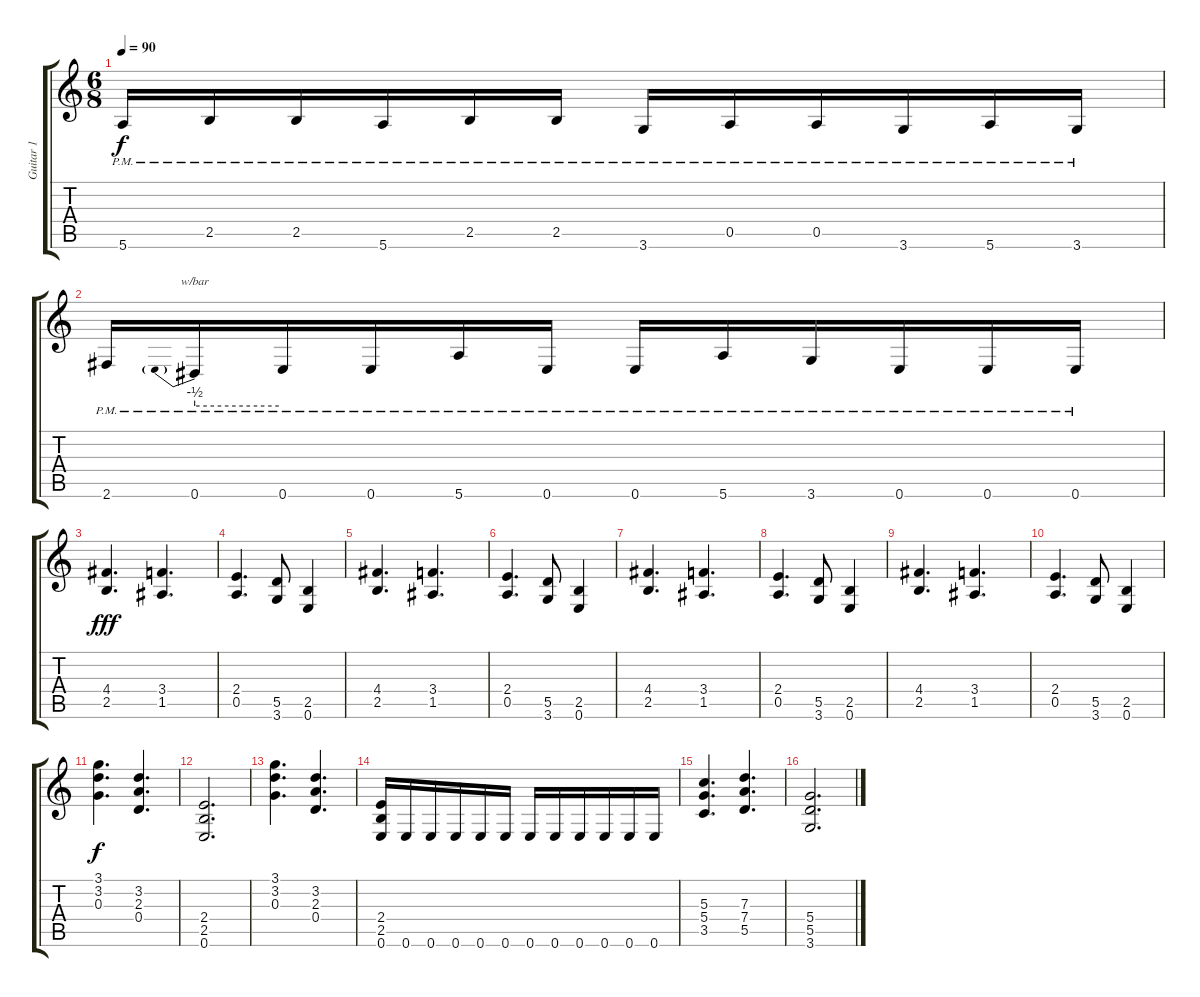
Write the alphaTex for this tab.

\track ("Guitar 1" "Guitar 1") {instrument distortionguitar}
\staff {score tabs}
\tuning (E4 B3 G3 D3 A2 E2) {hide}
\ts (6 8)
\tempo 90
\clef g2
\ks c
5.6{pm}.16{dy f} 2.5{pm}.16 2.5{pm}.16 5.6{pm}.16 2.5{pm}.16 2.5{pm}.16 3.6{pm}.16 0.5{pm}.16 0.5{pm}.16 3.6{pm}.16 5.6{pm}.16 3.6{pm}.16 |
2.6{pm}.16 0.6{pm}.16{tbe (predive default 0 -2 60 -2)} 0.6{pm}.16 0.6{pm}.16 5.6{pm}.16 0.6{pm}.16 0.6{pm}.16 5.6{pm}.16 3.6{pm}.16 0.6{pm}.16 0.6{pm}.16 0.6{pm}.16 |
(4.4 2.5).4{d dy fff} (3.4 1.5).4{d} |
(2.4 0.5).4{d} (5.5 3.6).8 (2.5 0.6).4 |
(4.4 2.5).4{d} (3.4 1.5).4{d} |
(2.4 0.5).4{d} (5.5 3.6).8 (2.5 0.6).4 |
(4.4 2.5).4{d} (3.4 1.5).4{d} |
(2.4 0.5).4{d} (5.5 3.6).8 (2.5 0.6).4 |
(4.4 2.5).4{d} (3.4 1.5).4{d} |
(2.4 0.5).4{d} (5.5 3.6).8 (2.5 0.6).4 |
(3.1 3.2 0.3).4{d dy f} (3.2 2.3 0.4).4{d} |
(2.4 2.5 0.6).2{d} |
(3.1 3.2 0.3).4{d} (3.2 2.3 0.4).4{d} |
(2.4 2.5 0.6).16 0.6.16 0.6.16 0.6.16 0.6.16 0.6.16 0.6.16 0.6.16 0.6.16 0.6.16 0.6.16 0.6.16 |
(5.3 5.4 3.5).4{d} (7.3 7.4 5.5).4{d} |
(5.4 5.5 3.6).2{d}
